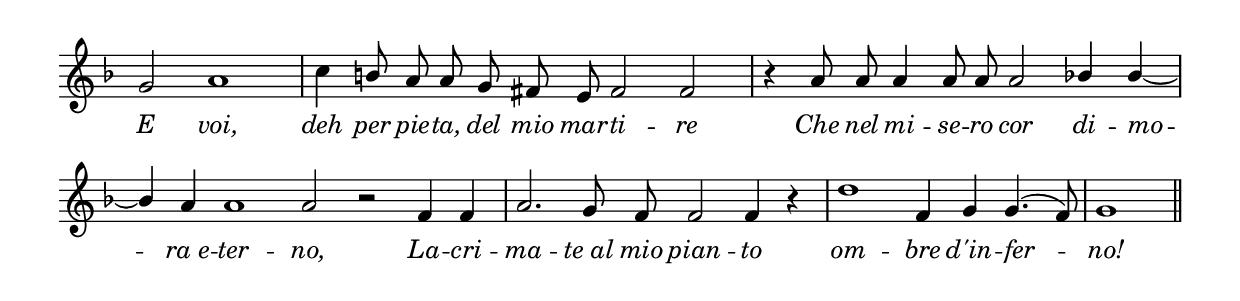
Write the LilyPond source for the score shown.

\version "2.6.3"
\include "english.ly"

\score {
  \new Staff {
  \clef treble
  \key f \major
  \time 4/2
  \autoBeamOff
  \cadenzaOn
  g'2 a'1 \bar "|" c''4 \stemUp b'8 a'8 a'8 g'8 fs'8 e'8 fs'2 fs'2 \bar "|"
  r4 a'8 a'8 a'4 a'8 a'8 a'2 bf'4 \tieDown bf'4~ \bar "|" bf'4 a'4 a'1 a'2 r2
  fs'4 fs'4 \bar "|" a'2. g'8 fs'8 fs'2 fs'4 r4 \bar "|" d''1 fs'4 g'4 g'4.^( fs'8) \bar "|" g'1 \bar "||"
  }

\addlyrics { \override LyricText #'font-shape = #'italic
E voi, deh per pie -- ta, del mio mar -- ti -- re
Che nel mi -- se -- ro cor di -- mo -- ra_e -- ter -- no,
La -- cri -- ma -- te_al mio pian -- to om -- bre d'in -- fer -- no!
}

  \layout {
    indent = 0.0\cm
    \context {
      \Score
        \remove Bar_number_engraver
    }
    \context {
      \Staff
        \remove Time_signature_engraver
    }
  }

  \midi { \tempo 2 = 92 }
}

%%Transcriber's note: This transcription accurately reflects the original, which had inconsistent time values in each bar.